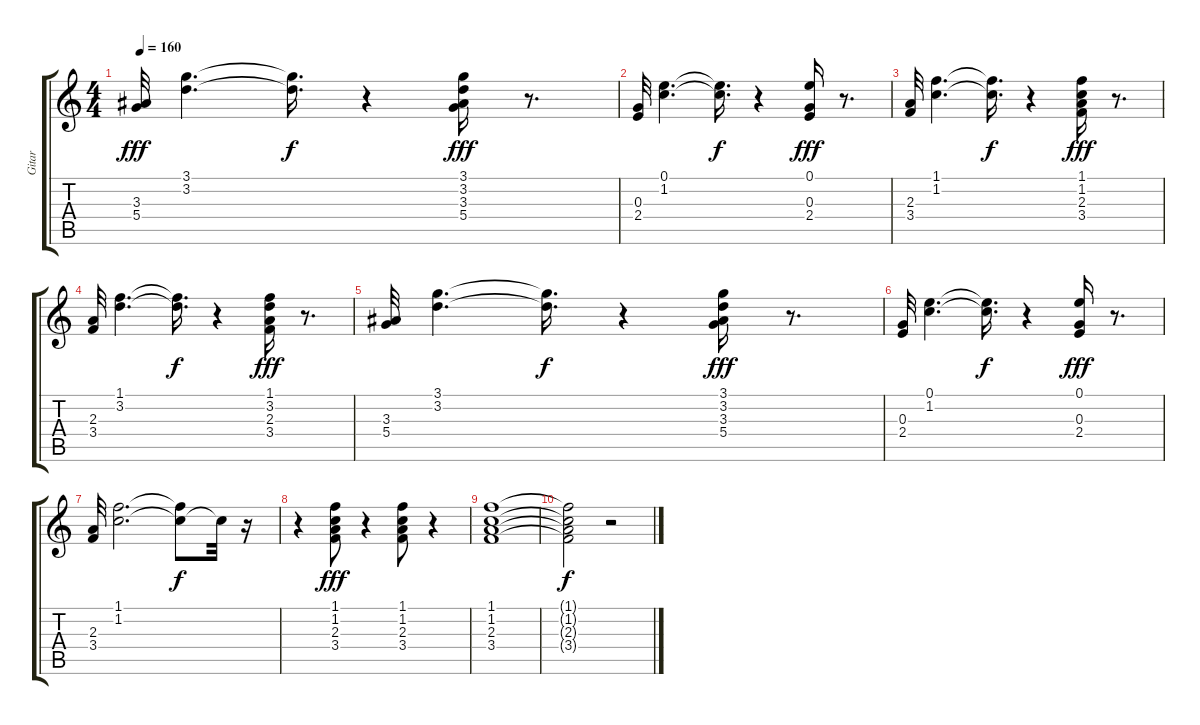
\track ("Gitar" "Gitar") {instrument acousticguitarsteel}
\staff {score tabs}
\tuning (E4 B3 G3 D3 A2 E2) {hide}
\ts (4 4)
\tempo 160
\clef g2
\ks c
(3.3 5.4).32{dy fff} (3.1 3.2).4{d} (3.1{t} 3.2{t}).16{d dy f} r.4 (3.1 3.2 3.3 5.4).16{dy fff} r.8{d} |
(0.3 2.4).32 (0.1 1.2).4{d} (0.1{t} 1.2{t}).16{d dy f} r.4 (0.1 0.3 2.4).16{dy fff} r.8{d} |
(2.3 3.4).32 (1.1 1.2).4{d} (1.1{t} 1.2{t}).16{d dy f} r.4 (1.1 1.2 2.3 3.4).16{dy fff} r.8{d} |
(2.3 3.4).32 (1.1 3.2).4{d} (1.1{t} 3.2{t}).16{d dy f} r.4 (1.1 3.2 2.3 3.4).16{dy fff} r.8{d} |
(3.3 5.4).32 (3.1 3.2).4{d} (3.1{t} 3.2{t}).16{d dy f} r.4 (3.1 3.2 3.3 5.4).16{dy fff} r.8{d} |
(0.3 2.4).32 (0.1 1.2).4{d} (0.1{t} 1.2{t}).16{d dy f} r.4 (0.1 0.3 2.4).16{dy fff} r.8{d} |
(2.3 3.4).32 (1.1 1.2).2{d} (1.1{t} 1.2{t}).8{dy f} 1.2{t}.32 r.16 |
r.4 (1.1 1.2 2.3 3.4).8{dy fff} r.4 (1.1 1.2 2.3 3.4).8 r.4 |
(1.1 1.2 2.3 3.4).1 |
(1.1{t} 1.2{t} 2.3{t} 3.4{t}).2{dy f} r.2
